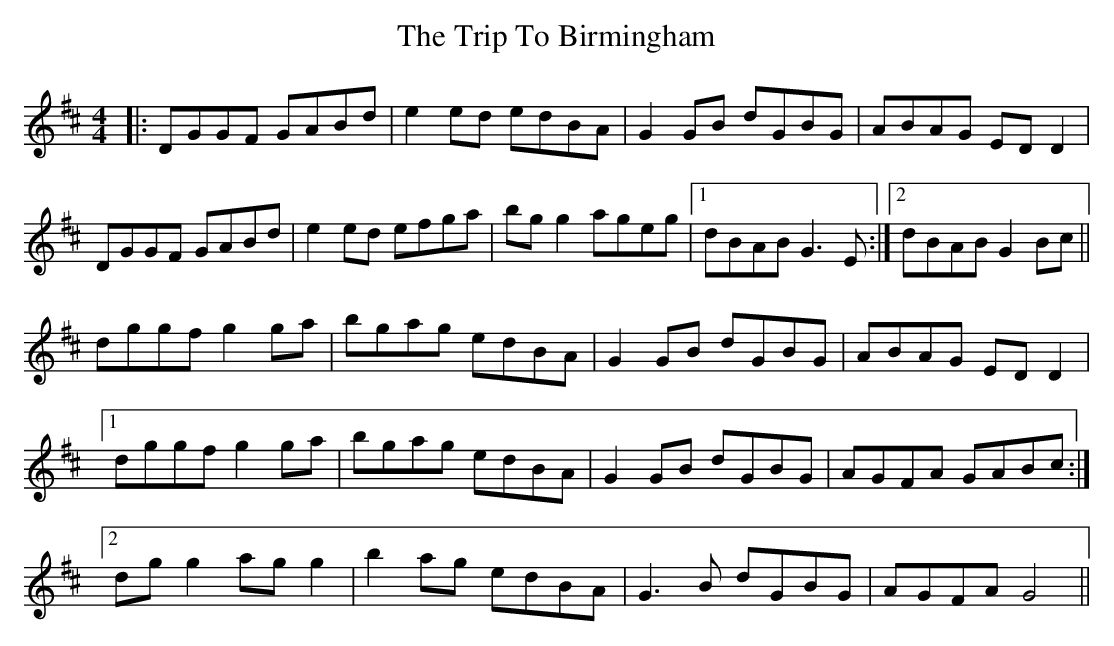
X:1
T: The Trip To Birmingham
M: 4/4
L: 1/8
K: Dmaj
|:DGGF GABd|e2 ed edBA|G2 GB dGBG|ABAG ED D2|
DGGF GABd|e2 ed efga|bg g2 ageg|1 dBAB G3 E:|2 dBAB G2 Bc||
dggf g2 ga|bgag edBA|G2 GB dGBG|ABAG ED D2|
[1 dggf g2 ga|bgag edBA|G2 GB dGBG|AGFA GABc:|
[2 dg g2 ag g2|b2 ag edBA|G3 B dGBG|AGFA G4||
